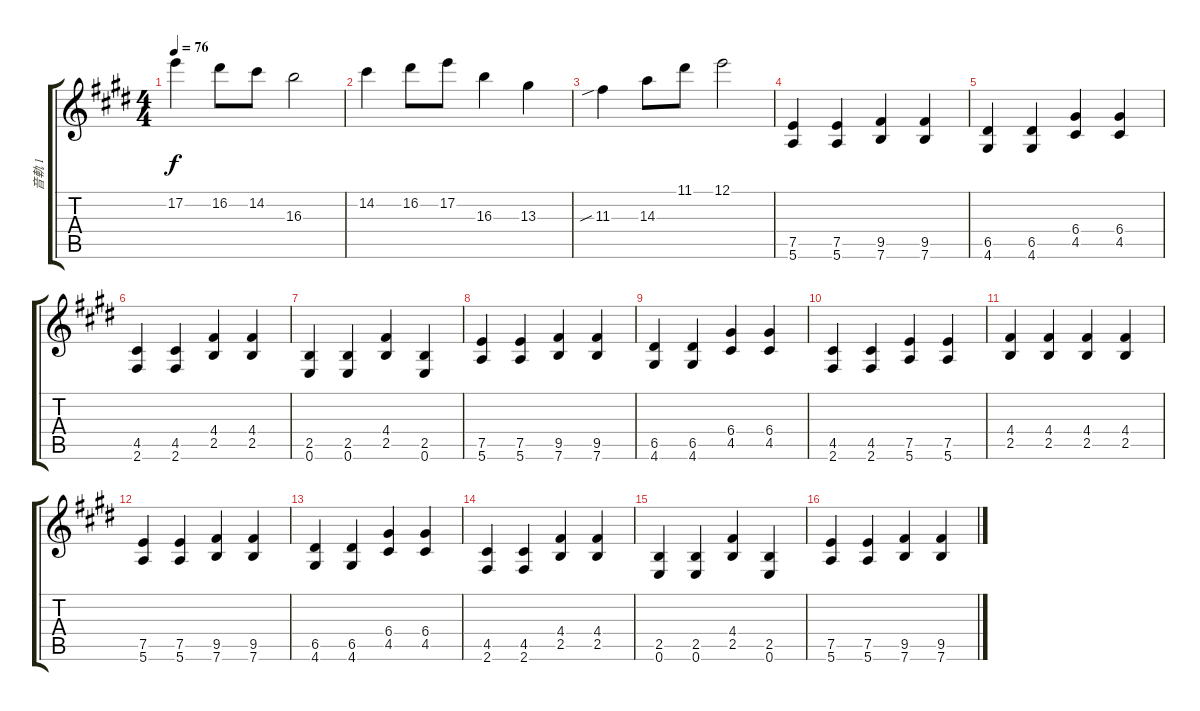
\track ("音軌 1" "音軌 1") {instrument electricguitarjazz}
\staff {score tabs}
\tuning (E4 B3 G3 D3 A2 E2) {hide}
\ts (4 4)
\tempo 76
\clef g2
\ks c#minor
17.2.4{dy f} 16.2.8 14.2.8 16.3.2 |
14.2.4 16.2.8 17.2.8 16.3.4 13.3.4 |
11.3{sib}.4 14.3.8 11.1.8 12.1.2 |
(7.5 5.6).4 (7.5 5.6).4 (9.5 7.6).4 (9.5 7.6).4 |
(6.5 4.6).4 (6.5 4.6).4 (6.4 4.5).4 (6.4 4.5).4 |
(4.5 2.6).4 (4.5 2.6).4 (4.4 2.5).4 (4.4 2.5).4 |
(2.5 0.6).4 (2.5 0.6).4 (4.4 2.5).4 (2.5 0.6).4 |
(7.5 5.6).4 (7.5 5.6).4 (9.5 7.6).4 (9.5 7.6).4 |
(6.5 4.6).4 (6.5 4.6).4 (6.4 4.5).4 (6.4 4.5).4 |
(4.5 2.6).4 (4.5 2.6).4 (7.5 5.6).4 (7.5 5.6).4 |
(4.4 2.5).4 (4.4 2.5).4 (4.4 2.5).4 (4.4 2.5).4 |
(7.5 5.6).4 (7.5 5.6).4 (9.5 7.6).4 (9.5 7.6).4 |
(6.5 4.6).4 (6.5 4.6).4 (6.4 4.5).4 (6.4 4.5).4 |
(4.5 2.6).4 (4.5 2.6).4 (4.4 2.5).4 (4.4 2.5).4 |
(2.5 0.6).4 (2.5 0.6).4 (4.4 2.5).4 (2.5 0.6).4 |
(7.5 5.6).4 (7.5 5.6).4 (9.5 7.6).4 (9.5 7.6).4
